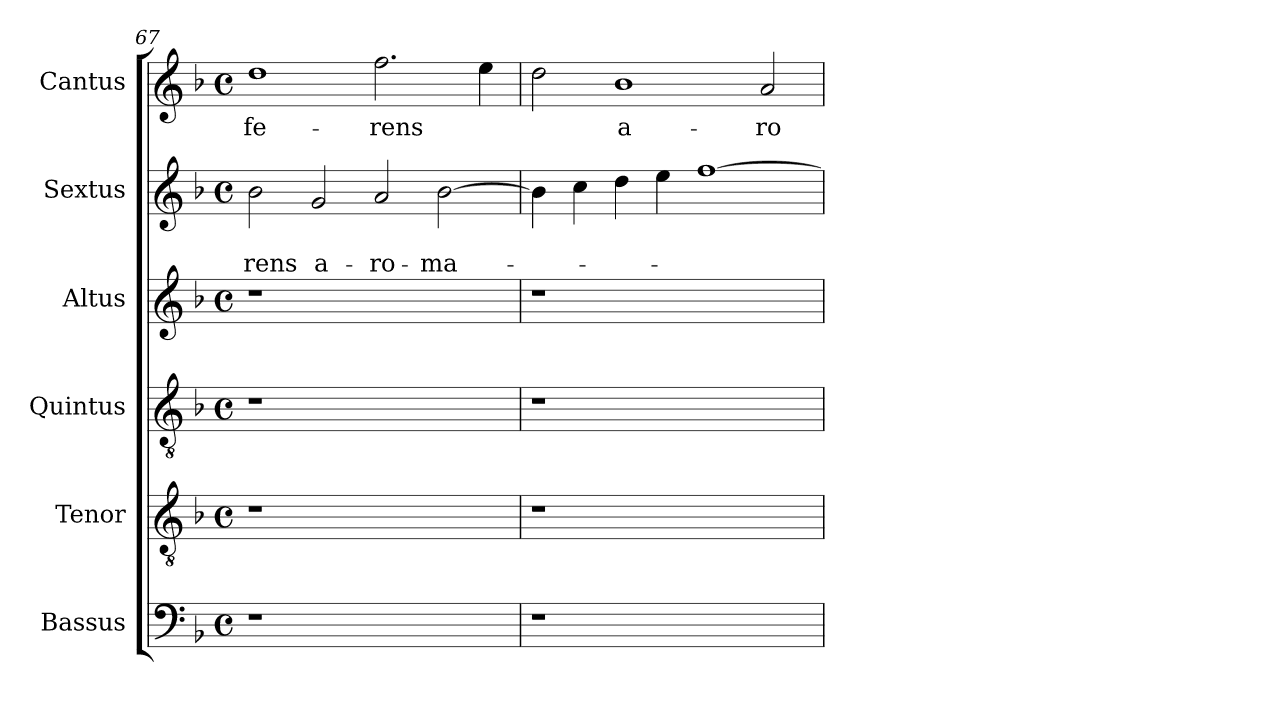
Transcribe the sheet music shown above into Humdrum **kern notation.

**kern	**kern	**kern	**kern	**kern	**text	**text	**kern	**text
*part6	*part5	*part4	*part3	*part2	*part2	*part2	*part1	*part1
*staff6	*staff5	*staff4	*staff3	*staff2	*staff2	*staff2	*staff1	*staff1
*I"Bassus	*I"Tenor	*I"Quintus	*I"Altus	*I"Sextus	*	*	*I"Cantus	*
*I'Bassus	*I'Tenor	*I'Quintus	*I'Altus	*I'Sextus	*	*	*I'Cantus	*
*clefF4	*clefGv2	*clefGv2	*clefG2	*clefG2	*	*	*clefG2	*
*k[b-]	*k[b-]	*k[b-]	*k[b-]	*k[b-]	*	*	*k[b-]	*
*F:	*F:	*F:	*F:	*F:	*	*	*F:	*
*M4/4	*M4/4	*M4/4	*M4/4	*M4/4	*	*	*M4/4	*
*met(c)	*met(c)	*met(c)	*met(c)	*met(c)	*	*	*met(c)	*
=67	=67	=67	=67	=67	=67	=67	=67	=67
!	!	!	!	!	!	!LO:LY:b	!	!LO:LY:b
1r	1r	1r	1r	2b-\	.	-rens	1dd	fe-
!	!	!	!	!	!	!LO:LY:b	!	!
.	.	.	.	2g/	.	a-	.	.
!	!	!	!	!	!	!LO:LY:b	!	!LO:LY:b
1ryy	1ryy	1ryy	1ryy	2a/	.	-ro-	2.ff\	-rens
!	!	!	!	!	!	!LO:LY:b	!	!
.	.	.	.	[>2b-\	.	-ma-	.	.
.	.	.	.	.	.	.	4ee\	.
=68!	=68!	=68!	=68!	=68!	=68!	=68!	=68!	=68!
1r	1r	1r	1r	4b-\]	.	.	2dd\	.
.	.	.	.	4cc\	.	.	.	.
!	!	!	!	!	!	!	!	!LO:LY:b
.	.	.	.	4dd\	.	.	1b-	a-
.	.	.	.	4ee\	.	.	.	.
1ryy	1ryy	1ryy	1ryy	[>1ff	.	.	.	.
!	!	!	!	!	!	!	!	!LO:LY:b
.	.	.	.	.	.	.	2a/	-ro-
=!	=!	=!	=!	=!	=!	=!	=!	=!
*-	*-	*-	*-	*-	*-	*-	*-	*-
